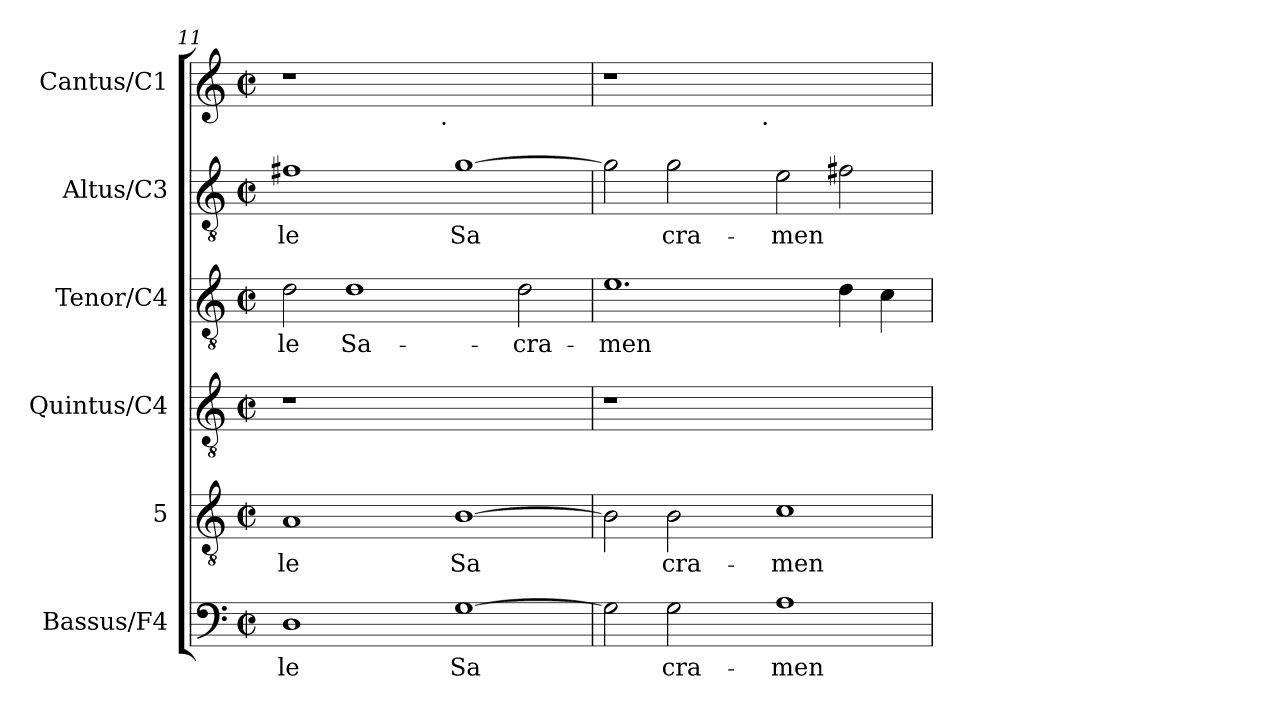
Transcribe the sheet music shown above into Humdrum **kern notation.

**kern	**text	**kern	**text	**kern	**kern	**text	**kern	**text	**kern
*part6	*part6	*part5	*part5	*part4	*part3	*part3	*part2	*part2	*part1
*staff6	*staff6	*staff5	*staff5	*staff4	*staff3	*staff3	*staff2	*staff2	*staff1
*I"Bassus/F4	*	*I"5	*	*I"Quintus/C4	*I"Tenor/C4	*	*I"Altus/C3	*	*I"Cantus/C1
*I'B	*	*	*	*	*I'T	*	*I'A	*	*I'C
*clefF4	*	*clefGv2	*	*clefGv2	*clefGv2	*	*clefGv2	*	*clefG2
*k[]	*	*k[]	*	*k[]	*k[]	*	*k[]	*	*k[]
*C:	*	*C:	*	*C:	*C:	*	*C:	*	*C:
*M2/2	*	*M2/2	*	*M2/2	*M2/2	*	*M2/2	*	*M2/2
*met(c|)	*	*met(c|)	*	*met(c|)	*met(c|)	*	*met(c|)	*	*met(c|)
=11	=11	=11	=11	=11	=11	=11	=11	=11	=11
!	!LO:LY:b:rj	!	!LO:LY:b:cj	!	!	!LO:LY:b:rj	!	!LO:LY:b:rj	!
*	*	*	*	*	*	*	*	*	*^
1D	-le	1A	-le	1r	2d\	-le	1f#X	-le	1r	2ryy
!	!	!	!	!	!	!LO:LY:b:rj	!	!	!	!
.	.	.	.	.	1d	Sa-	.	.	.	4ryy
.	.	.	.	.	.	.	.	.	.	8ryy
.	.	.	.	.	.	.	.	.	.	16ryy
.	.	.	.	.	.	.	.	.	.	64ryy
!	!	!	!	!	!	!	!	!	!	!LO:TX:b:t=.
.	.	.	.	.	.	.	.	.	.	1ryy
!	!LO:LY:b:rj	!	!LO:LY:b:cj	!	!	!	!	!LO:LY:b:rj	!	!
[>1G	Sa-	[>1B	Sa-	1ryy	.	.	[>1g	Sa-	1ryy	.
!	!	!	!	!	!	!LO:LY:b:rj	!	!	!	!
.	.	.	.	.	2d\	-cra-	.	.	.	.
.	.	.	.	.	.	.	.	.	.	32.ryy
=12	=12	=12	=12	=12	=12	=12	=12	=12	=12	=12
!	!LO:LY:b:rj	!	!LO:LY:b:cj	!	!	!LO:LY:b:rj	!	!LO:LY:b:rj	!	!
2G\]	--	2B\]	--	1r	1.e	-men-	2g\]	--	1r	2ryy
!	!LO:LY:b:rj	!	!LO:LY:b:cj	!	!	!	!	!LO:LY:b:rj	!	!
2G\	-cra-	2B\	-cra-	.	.	.	2g\	-cra-	.	4ryy
.	.	.	.	.	.	.	.	.	.	8ryy
.	.	.	.	.	.	.	.	.	.	16ryy
.	.	.	.	.	.	.	.	.	.	64ryy
!	!	!	!	!	!	!	!	!	!	!LO:TX:b:t=.
.	.	.	.	.	.	.	.	.	.	1ryy
!	!LO:LY:b:rj	!	!LO:LY:b:cj	!	!	!	!	!LO:LY:b:rj	!	!
1A	-men-	1c	-men-	1ryy	.	.	2e\	-men-	1ryy	.
!	!	!	!	!	!	!LO:LY:b:rj	!	!LO:LY:b:rj	!	!
.	.	.	.	.	4d\	--	2f#X\	--	.	.
!	!	!	!	!	!	!LO:LY:b:rj	!	!	!	!
.	.	.	.	.	4c\	--	.	.	.	.
.	.	.	.	.	.	.	.	.	.	32.ryy
*	*	*	*	*	*	*	*	*	*v	*v
=	=	=	=	=	=	=	=	=	=
*-	*-	*-	*-	*-	*-	*-	*-	*-	*-
